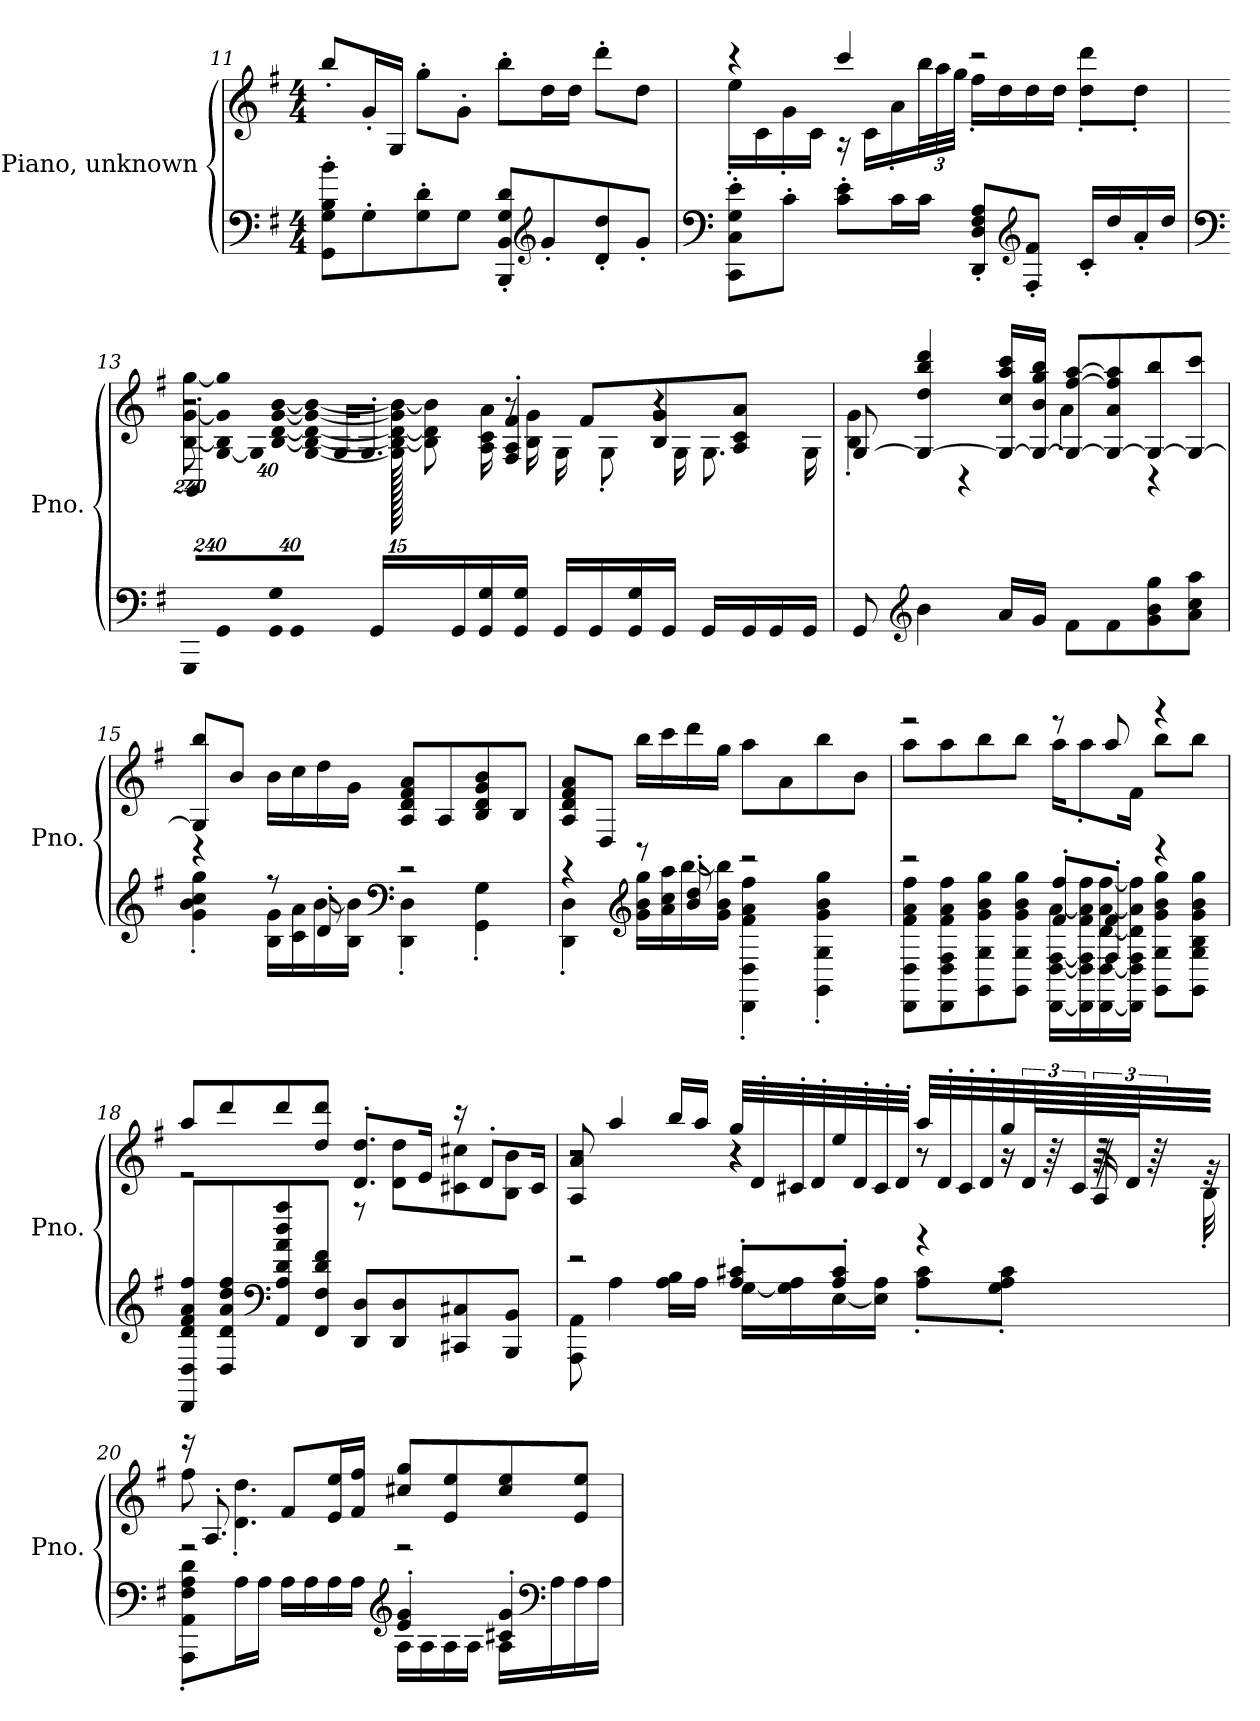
**kern	**kern
*part1	*part1
*staff2	*staff1
*I"Piano, unknown	*
*I'Pno.	*
*clefF4	*clefG2
*k[f#]	*k[f#]
*M4/4	*M4/4
=11	=11
8GG\' 8G\' 8B\' 8b\'L	8bb'/L
8G'\	16g'/L
.	16G/JJ
8G\' 8d\'	8gg'\L
8G\J	8g'\J
8BBB/' 8BB/' 8G/' 8d/'L	8bb'\L
*clefG2	*
8g'/	16dd\L
.	16dd\JJ
8d/' 8dd/'	8ddd'\L
8g'/J	8dd\J
!!LO:PB:g=z
=12	=12
*clefF4	*
*	*^
8CC\' 8C\' 8G\' 8e\'L	4r	16ee'\LL
.	.	16c\
8c'\J	.	16g'\
.	.	16c\JJ
8c\' 8e\'L	4ccc/	16r
.	.	16c\LL
16c\L	.	16a'\
*	*	*Xbrackettup
16c\JJ	.	48bb\L
.	.	48aa\
.	.	48gg\JJJ
8DD/' 8D/' 8F#/' 8A/'L	2r	16ff#'\LL
.	.	16dd\
*clefG2	*	*
8F#/' 8f#/'J	.	16dd\
.	.	16dd\JJ
16c'/LL	.	8dd\' 8ddd\'L
16dd/	.	.
16a'/	.	8dd'\J
16dd/JJ	.	.
*	*v	*v
=13	=13
*clefF4	*
*Xbrackettup	*
*	*^
!LO:N:vis=16	!	!LO:N:vis=16
*	*	*^
1920%137GGG/LL	2r	[1920%137B\ [1920%137g\ [1920%137gg\LL	4GG'/
!LO:N:vis=16	!	!LO:N:vis=32	!
1920%137GG/	.	[640%23G\ 640%23B\] 640%23g\] 640%23gg\]L	.
!	!	!LO:N:vis=32	!
.	.	640%23G\]	.
!LO:N:vis=32	!	!	!
640%23GG/ 640%23G/K	.	.	.
!	!	!LO:N:vis=32	!
.	.	[640%23B\ [640%23d\ [640%23g\ [640%23b\J	.
!LO:N:vis=16	!	!	!
1920%137GG/JJ	.	.	.
.	.	[240%17G\ 240%17B\_ 240%17d\_ 240%17g\_ 240%17b\_J	.
16GG/LL	.	1920G\] 1920B\_ 1920d\_ 1920g\] 1920b\_	16G/KL
.	.	8B\] 8d\] 8b\]L	.
16GG/	.	.	8.G'/J
16GG/ 16G/	.	.	.
.	.	16A\ 16c\ 16a\L	.
16GG/ 16G/JJ	.	.	.
.	.	16B\ 16g\JJ	.
16GG/LL	8r	.	4F#/' 4A/' 4f#/'
.	.	16G\KL	.
16GG/	.	.	.
.	.	8G'\	.
16GG/ 16G/	8f#/L	.	.
16GG/JJ	.	.	.
.	.	16G\Jk	.
16GG/LL	8B/ 8g/	.	4r
.	.	8.G\L	.
16GG/	.	.	.
16GG/	8A/ 8c/ 8a/J	.	.
16GG/JJ	.	.	.
.	.	16G\Jk	.
1920ryy	1920ryy	.	1920ryy
*	*	*v	*v
!!LO:LB:g=z
=14	=14	=14
8GG/	[8G/	4B\' 4g\'
*clefG2	*	*
4b\	4G/_ 4dd/ 4bb/ 4ddd/	.
.	.	4r
16a/LL	16G/_ 16cc/ 16aa/ 16ccc/LL	.
16g/JJ	16G/_ 16b/ 16gg/ 16bb/JJ	.
8f#\L	8G/_ [8ff#/ [8aa/L	4a'\
8f#\	8G/_ 8a/ 8ff#/] 8aa/]	.
8g\ 8b\ 8gg\	8G/_ 8bb/	4r
8a\ 8cc\ 8aa\J	8G/_ 8ccc/J	.
*	*v	*v
=15	=15
*^	*
4r	4g\' 4b\' 4cc\' 4gg\'	8G/] 8bb/L
.	.	8b/J
8r	16B\ 16g\LL	16b\LL
.	16c\ 16a\	16cc\
8d'/	[16b\	16dd\
.	16B\ 16b\]JJ	16g\JJ
*clefF4	*	*
2r	4DD\' 4D\'	8A/ 8d/ 8f#/ 8a/L
.	.	8A/
.	4GG\' 4G\'	8B/ 8d/ 8g/ 8b/
.	.	8B/J
=16	=16	=16
4r	4DD\' 4D\'	8A/ 8d/ 8f#/ 8a/L
.	.	8D/J
*clefG2	*	*
8r	16g\ 16b\ 16gg\LL	16bb\LL
.	16a\ 16cc\ 16aa\	16ccc\
8b/' 8dd/'	[16bb\	16ddd\
.	16g\ 16b\ 16bb\]JJ	16gg\JJ
2r	4DD\' 4D\' 4f#\' 4a\' 4ff#\'	8aa\L
.	.	8a\
.	4GG\' 4G\' 4g\' 4b\' 4gg\'	8bb\
.	.	8b\J
!!LO:LB:g=z
=17	=17	=17
*	*	*^
2r	8DD\ 8D\ 8f#\ 8a\ 8ff#\L	2r	8aa\L
.	8DD\ 8D\ 8F#\ 8f#\ 8a\ 8ff#\	.	8aa\
.	8GG\ 8G\ 8g\ 8b\ 8gg\	.	8bb\
.	8GG\ 8G\ 8g\ 8b\ 8gg\J	.	8bb\J
8f#/' 8ff#/'L	[16DD\ [16D\ [16F#\ [16a\LL	8r	16aa\KL
.	16DD\] 16D\] 16F#\] 16f#\ 16a\] 16ff#\	.	8aa'\
8F#/' 8f#/'J	[16DD\ [16D\ [16d\ [16a\ [16ff#\	8aa/	.
.	16DD\] 16D\] 16F#\ 16d\] 16a\] 16ff#\]JJ	.	16f#\Jk
4r	8GG\ 8G\ 8g\ 8b\ 8gg\L	4r	8bb\L
.	8GG\ 8G\ 8B\ 8g\ 8b\ 8gg\J	.	8bb\J
*v	*v	*	*
=18	=18	=18
8DD/ 8D/ 8d/ 8f#/ 8a/ 8ff#/L	8aa/L	2r
8D/ 8d/ 8a/ 8dd/ 8ff#/	8ddd/	.
*clefF4	*	*
8AA/ 8A/ 8d/ 8a/ 8dd/ 8aa/	8ddd/	.
8FF#/ 8F#/ 8d/ 8f#/J	8dd/ 8ddd/J	.
8DD/ 8D/L	8.d/' 8.dd/'L	8r
8DD/ 8D/	.	8d\ 8dd\L
.	16e/Jk	.
8CC#X/ 8C#X/	16r	8c#X\ 8cc#X\
.	8d'/L	.
8BBB/ 8BB/J	.	8B\ 8b\J
.	16c#/Jk	.
!!LO:LB:g=z
=19	=19	=19
*^	*	*^
2r	8AAA\ 8AA\	8A/ 8a/	2r	2r
.	4A\	4aa/	.	.
.	16A\ 16B\LL	16bb/LL	.	.
.	16A\JJ	16aa/JJ	.	.
8A/' 8c#X/'L	[16G\LL	32gg/LLL	4r	4r
.	.	32d'/	.	.
.	16G\] 16A\	32c#X'/	.	.
.	.	32d'/	.	.
8A/' 8c#/'J	[16E\	32ee/	.	.
.	.	32d'/	.	.
.	16E\] 16A\JJ	32c#'/	.	.
.	.	32d'/JJJ	.	.
4r	8A\' 8c#\'L	32aa/LLL	8r	8r
.	.	32d'/	.	.
.	.	32c#'/	.	.
.	.	32d'/	.	.
.	8G\' 8A\' 8c#\'J	32gg/	16r	16r
*	*	*brackettup	*	*
.	.	96d/JJJk	.	.
.	.	96r	.	.
.	.	96c#/	.	.
.	.	96r	32r	16A/
.	.	96d/	.	.
.	.	96r	.	.
.	.	32r	32B'\	.
*	*	*	*v	*v
!!LO:LB:g=z
=20	=20	=20	=20
2r	8AAA\' 8AA\' 8F#\' 8A\' 8d\'L	16r	8ff#\
.	.	8.A'/	.
.	16A\L	.	4.d\' 4.dd\'
.	16A\JJ	.	.
.	16A\LL	8f#/L	.
.	16A\	.	.
.	16A\	16e/ 16ee/L	.
.	16A\JJ	16f#/ 16ff#/JJ	.
*clefG2	*	*	*
4e/' 4g/'	16A\LL	8cc#X/ 8gg/L	2r
.	16A\	.	.
.	16A\	8e/ 8ee/	.
.	16A\JJ	.	.
4c#X/' 4g/'	16A\LL	8cc#/ 8ee/	.
*clefF4	*	*	*
.	16A\	.	.
.	16A\	8e/ 8ee/J	.
.	16A\JJ	.	.
*v	*v	*	*
*	*v	*v
=	=
*-	*-
